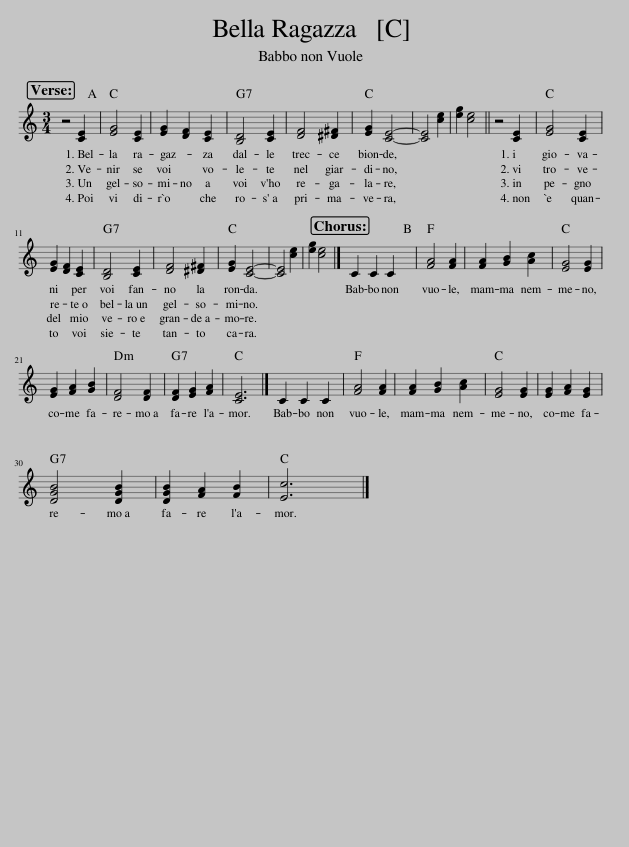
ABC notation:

X:1
L:1/8
M:3/4
I:linebreak $
K:C
V:1 treble
V:1
 z4 [CE]2 | [EG]4 [CE]2 | [EG]2 [DF]2 [CE]2 | [B,D]4 [CE]2 | [DF]4 [^D^F]2 | %5
 [EG]2 [CE]4- | [CE]4 [ce]2 | [eg]2 [ce]4 || z4 [CE]2 | [EG]4 [CE]2 |$ %10
 [EG]2 [DF]2 [CE]2 | [B,D]4 [CE]2 | [DF]4 [^D^F]2 | [EG]2 [CE]4- | [CE]4 [ce]2 | %15
 [eg]2 [ce]4 |] C2 C2 C2 | [FA]4 [FA]2 | [FA]2 [GB]2 [Ac]2 | [EG]4 [EG]2 |$ %20
 [EG]2 [FA]2 [GB]2 | [DF]4 [DF]2 | [DF]2 [EG]2 [FA]2 | [CE]6 |] C2 C2 C2 | %25
 [FA]4 [FA]2 | [FA]2 [GB]2 [Ac]2 | [EG]4 [EG]2 | [EG]2 [FA]2 [EG]2 |$ [DGB]4 [DGB]2 | %30
 [DGB]2 [FA]2 [FB]2 | [Ec]6 |] %32
